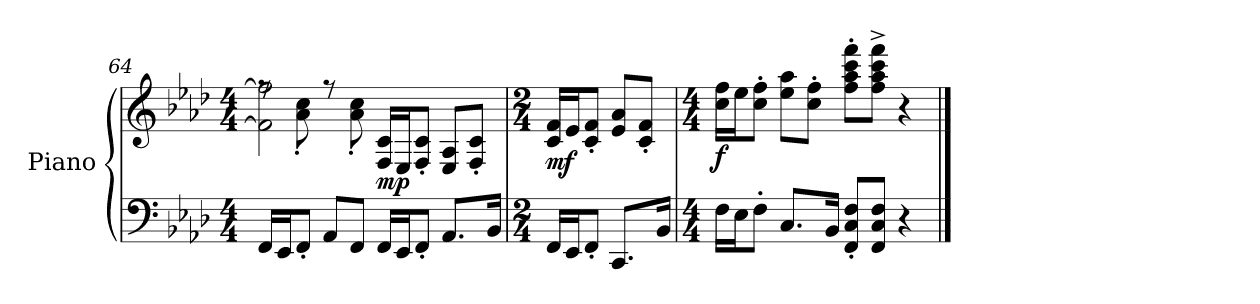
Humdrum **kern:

**kern	**kern	**dynam
*part1	*part1	*part1
*staff2	*staff1	*staff1/2
*I"Piano	*	*
*I'Pno	*	*
*clefF4	*clefG2	*
*k[b-e-a-d-]	*k[b-e-a-d-]	*
*M4/4	*M4/4	*
=64	=64	=64
*	*^	*
16FF/LL	2f\] 2ff\]	8rff	.
16EE-/J	.	.	.
8FF'/J	.	8a-\' 8cc\'	.
8AA-/L	.	8rff	.
8FF/J	.	8a-\' 8cc\'	.
!	!	!	!LO:DY:b
16FF/LL	16F/ 16c/LL	2ryy	mp
16EE-/J	16E-/J	.	.
8FF'/J	8F/' 8c/'J	.	.
8.AA-/L	8E-/ 8A-/L	.	.
.	8F/' 8c/'J	.	.
16BB-/Jk	.	.	.
*	*v	*v	*
!!LO:LB:g=z
=65	=65	=65
*M2/4	*M2/4	*
!	!	!LO:DY:b
16FF/LL	16c/ 16f/LL	mf
16EE-/J	16e-/J	.
8FF'/J	8c/' 8f/'J	.
8.CC/L	8e-/ 8a-/L	.
.	8c/' 8f/'J	.
16BB-/Jk	.	.
=66	=66	=66
*M4/4	*M4/4	*
!	!	!LO:DY:b
16F\LL	16cc\ 16ff\LL	f
16E-\J	16ee-\J	.
8F'\J	8cc\' 8ff\'J	.
8.C/L	8ee-\ 8aa-\L	.
.	8cc\' 8ff\'J	.
16BB-/Jk	.	.
8FF/' 8C/' 8F/'L	8ff\' 8aa-\' 8ccc\' 8fff\'L	.
8FF/ 8C/ 8F/J	8ff\^ 8aa-\^ 8ccc\^ 8fff\^J	.
4r	4r	.
==	==	==
*-	*-	*-
